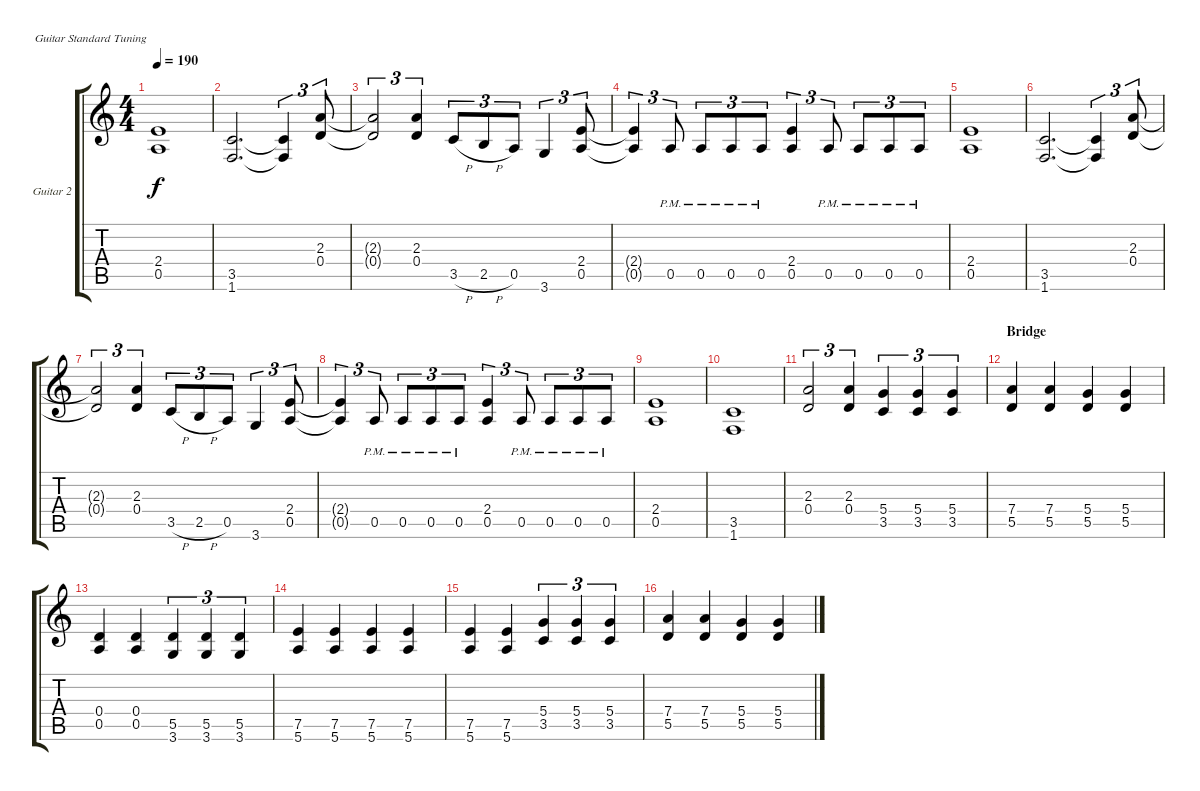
\bracketExtendMode groupsimilarinstruments
\firstSystemTrackNameOrientation horizontal
\otherSystemsTrackNameOrientation horizontal
\track ("Guitar 2" "Guitar 2") {instrument distortionguitar}
\staff {score tabs}
\tuning (E4 B3 G3 D3 A2 E2)
\ts (4 4)
\tempo 190
\clef g2
\ks c
(0.5 2.4).1{dy f} |
(1.6 3.5).2{d} (1.6{t} 3.5{t}).4{tu (3 2)} (0.4 2.3).8{tu (3 2)} |
(0.4{t} 2.3{t}).2{tu (3 2)} (0.4 2.3).4{tu (3 2)} 3.5{h}.8{tu (3 2)} 2.5{h}.8{tu (3 2)} 0.5.8{tu (3 2)} 3.6.4{tu (3 2)} (0.5 2.4).8{tu (3 2)} |
(0.5{t} 2.4{t}).4{tu (3 2)} 0.5{pm}.8{tu (3 2)} 0.5{pm}.8{tu (3 2)} 0.5{pm}.8{tu (3 2)} 0.5{pm}.8{tu (3 2)} (0.5 2.4).4{tu (3 2)} 0.5{pm}.8{tu (3 2)} 0.5{pm}.8{tu (3 2)} 0.5{pm}.8{tu (3 2)} 0.5{pm}.8{tu (3 2)} |
(0.5 2.4).1 |
(1.6 3.5).2{d} (1.6{t} 3.5{t}).4{tu (3 2)} (0.4 2.3).8{tu (3 2)} |
(0.4{t} 2.3{t}).2{tu (3 2)} (0.4 2.3).4{tu (3 2)} 3.5{h}.8{tu (3 2)} 2.5{h}.8{tu (3 2)} 0.5.8{tu (3 2)} 3.6.4{tu (3 2)} (0.5 2.4).8{tu (3 2)} |
(0.5{t} 2.4{t}).4{tu (3 2)} 0.5{pm}.8{tu (3 2)} 0.5{pm}.8{tu (3 2)} 0.5{pm}.8{tu (3 2)} 0.5{pm}.8{tu (3 2)} (0.5 2.4).4{tu (3 2)} 0.5{pm}.8{tu (3 2)} 0.5{pm}.8{tu (3 2)} 0.5{pm}.8{tu (3 2)} 0.5{pm}.8{tu (3 2)} |
(0.5 2.4).1 |
(1.6 3.5).1 |
(0.4 2.3).2{tu (3 2)} (0.4 2.3).4{tu (3 2)} (3.5 5.4).4{tu (3 2)} (3.5 5.4).4{tu (3 2)} (3.5 5.4).4{tu (3 2)} |
\section ("" "Bridge")
(5.5 7.4).4 (5.5 7.4).4 (5.4 5.5).4 (5.4 5.5).4 |
(0.5 0.4).4 (0.5 0.4).4 (3.6 5.5).4{tu (3 2)} (3.6 5.5).4{tu (3 2)} (3.6 5.5).4{tu (3 2)} |
(5.6 7.5).4 (5.6 7.5).4 (5.6 7.5).4 (5.6 7.5).4 |
(5.6 7.5).4 (5.6 7.5).4 (3.5 5.4).4{tu (3 2)} (3.5 5.4).4{tu (3 2)} (3.5 5.4).4{tu (3 2)} |
(5.5 7.4).4 (5.5 7.4).4 (5.4 5.5).4 (5.4 5.5).4
